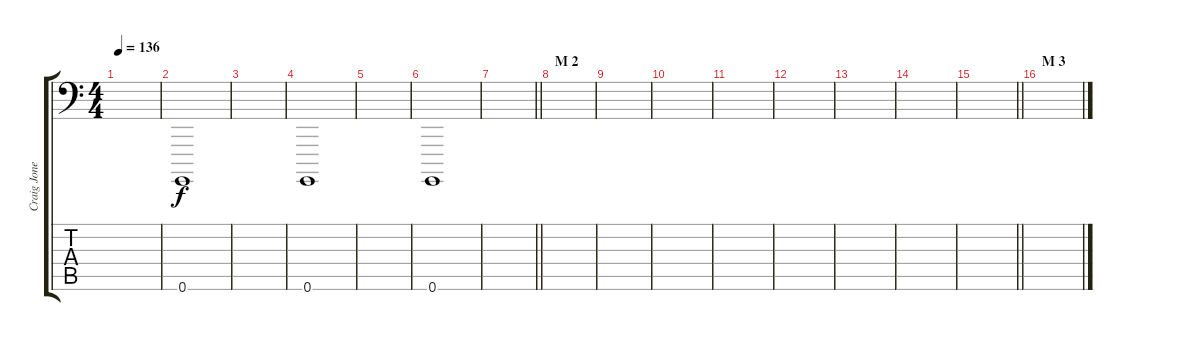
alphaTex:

\track ("Craig Jones" "Craig Jone") {instrument acousticgrandpiano}
\staff {score tabs}
\tuning (D4 A3 F3 C3 G2 G0) {hide}
\ts (4 4)
\tempo 136
\clef f4
\ks c
|
0.6.1{volume 16 instrument electricbasspick} |
|
0.6.1{volume 16 instrument electricbasspick} |
|
0.6.1{volume 16 instrument electricbasspick} |
\barLineRight lightlight
|
\section ("" "M 2")
|
|
|
|
|
|
|
\barLineRight lightlight
|
\section ("" "M 3")
